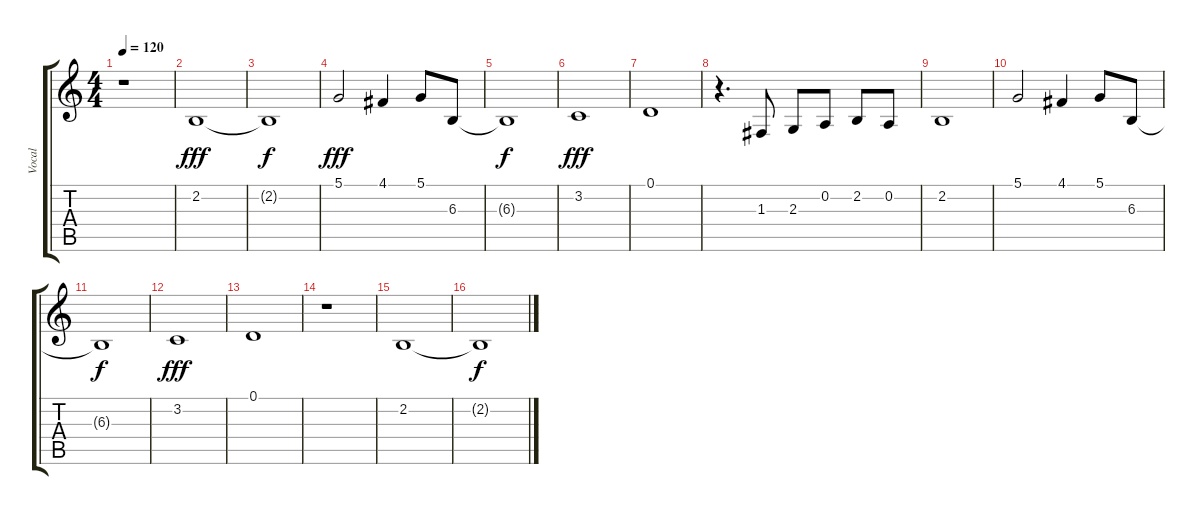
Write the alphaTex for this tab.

\track ("Vocal" "Vocal") {instrument acousticgrandpiano}
\staff {score tabs}
\tuning (D4 A3 F3 C3 G2 D2) {hide}
\ts (4 4)
\tempo 120
\clef g2
\ks c
r.1{dy fff} |
2.2.1 |
2.2{t}.1{dy f} |
5.1.2{dy fff} 4.1.4 5.1.8 6.3.8 |
6.3{t}.1{dy f} |
3.2.1{dy fff} |
0.1.1 |
r.4{d} 1.3.8 2.3.8 0.2.8 2.2.8 0.2.8 |
2.2.1 |
5.1.2 4.1.4 5.1.8 6.3.8 |
6.3{t}.1{dy f} |
3.2.1{dy fff} |
0.1.1 |
r.1 |
2.2.1 |
2.2{t}.1{dy f}
